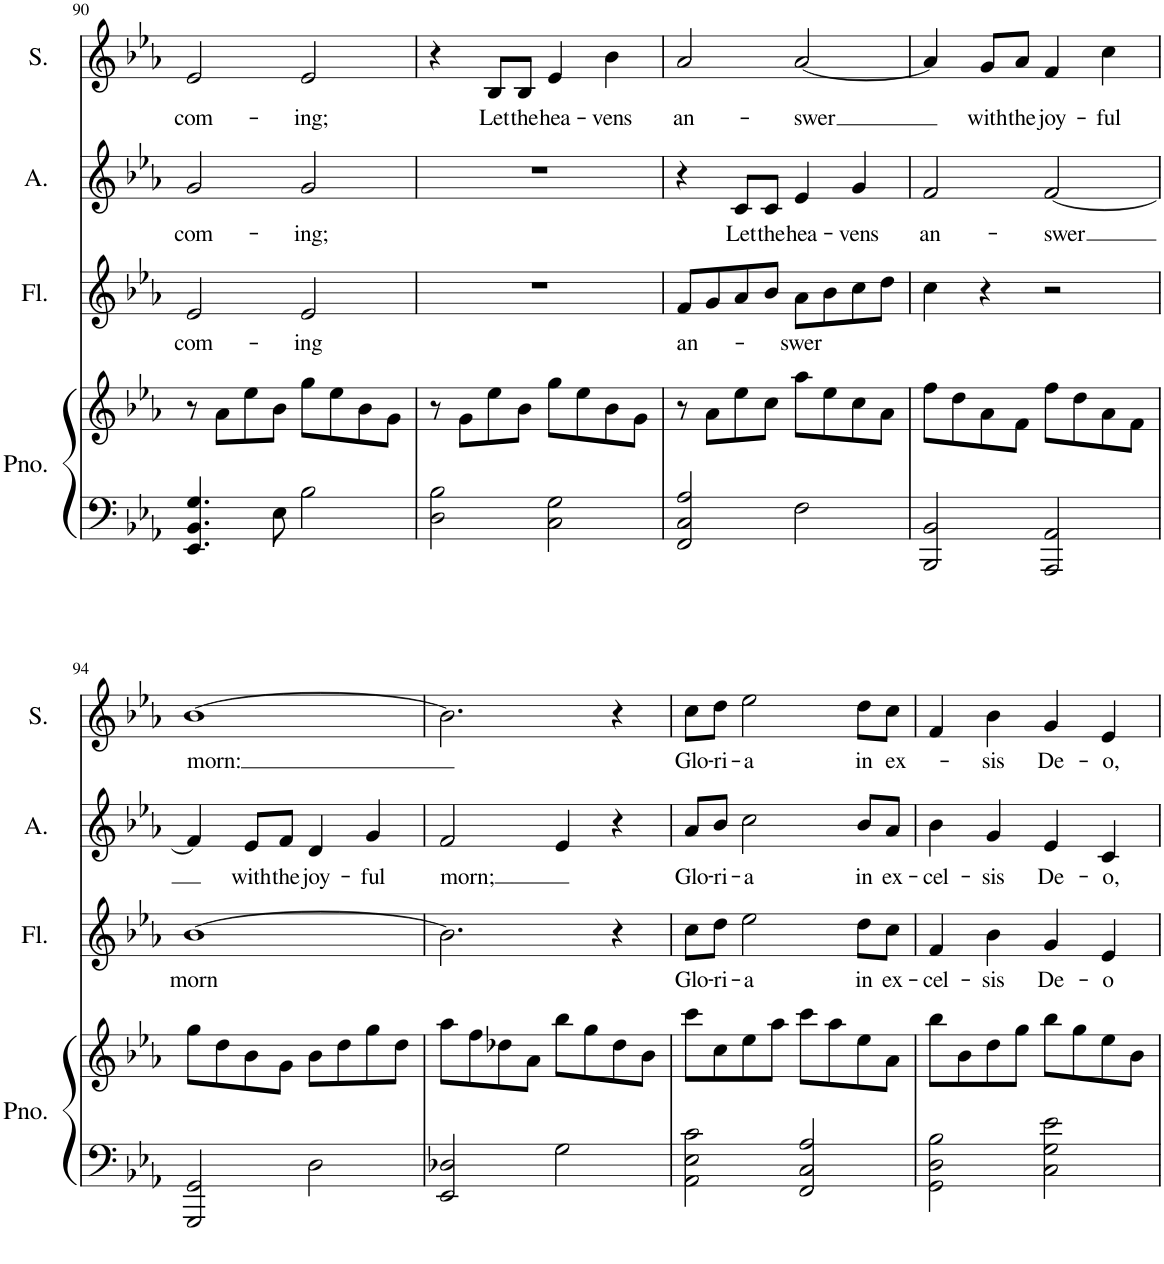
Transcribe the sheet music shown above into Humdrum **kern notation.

**kern	**kern	**kern	**text	**kern	**text	**kern	**text
*part4	*part4	*part3	*part3	*part2	*part2	*part1	*part1
*staff5	*staff4	*staff3	*staff3	*staff2	*staff2	*staff1	*staff1
*I"Piano	*	*I"Flute	*	*I"Alto	*	*I"Soprano	*
*I'Pno.	*	*I'Fl.	*	*I'A.	*	*I'S.	*
!!LO:PB:g=z
*clefF4	*clefG2	*clefG2	*	*clefG2	*	*clefG2	*
*k[b-e-a-]	*k[b-e-a-]	*k[b-e-a-]	*	*k[b-e-a-]	*	*k[b-e-a-]	*
*M2/2	*M2/2	*M2/2	*	*M2/2	*	*M2/2	*
=90	=90	=90	=90	=90	=90	=90	=90
!	!	!	!LO:LY:b	!	!LO:LY:b	!	!LO:LY:b
4.EE-/ 4.BB-/ 4.G/	8r	2e-/	com-	2g/	com-	2e-/	com-
.	8a-\L	.	.	.	.	.	.
.	8ee-\	.	.	.	.	.	.
8E-\	8b-\J	.	.	.	.	.	.
!	!	!	!LO:LY:b	!	!LO:LY:b	!	!LO:LY:b
2B-\	8gg\L	2e-/	-ing	2g/	-ing;	2e-/	-ing;
.	8ee-\	.	.	.	.	.	.
.	8b-\	.	.	.	.	.	.
.	8g\J	.	.	.	.	.	.
=91	=91	=91	=91	=91	=91	=91	=91
2D\ 2B-\	8r	1r	.	1r	.	4r	.
.	8g\L	.	.	.	.	.	.
!	!	!	!	!	!	!	!LO:LY:b
.	8ee-\	.	.	.	.	8B-/L	Let
!	!	!	!	!	!	!	!LO:LY:b
.	8b-\J	.	.	.	.	8B-/J	the
!	!	!	!	!	!	!	!LO:LY:b
2C\ 2G\	8gg\L	.	.	.	.	4e-/	hea-
.	8ee-\	.	.	.	.	.	.
!	!	!	!	!	!	!	!LO:LY:b
.	8b-\	.	.	.	.	4b-\	-vens
.	8g\J	.	.	.	.	.	.
=92	=92	=92	=92	=92	=92	=92	=92
!	!	!	!LO:LY:b	!	!	!	!LO:LY:b
2FF/ 2C/ 2A-/	8r	8f/L	an-	4r	.	2a-/	an-
.	8a-\L	8g/	.	.	.	.	.
!	!	!	!	!	!LO:LY:b	!	!
.	8ee-\	8a-/	.	8c/L	Let	.	.
!	!	!	!	!	!LO:LY:b	!	!
.	8cc\J	8b-/J	.	8c/J	the	.	.
!	!	!	!LO:LY:b	!	!LO:LY:b	!	!LO:LY:b
2F\	8aa-\L	8a-\L	swer	4e-/	hea-	[2a-/	-swer
.	8ee-\	8b-\	.	.	.	.	.
!	!	!	!	!	!LO:LY:b	!	!
.	8cc\	8cc\	.	4g/	-vens	.	.
.	8a-\J	8dd\J	.	.	.	.	.
=93	=93	=93	=93	=93	=93	=93	=93
!	!	!	!	!	!LO:LY:b	!	!
2BBB-/ 2BB-/	8ff\L	4cc\	.	2f/	an-	4a-/]	.
.	8dd\	.	.	.	.	.	.
!	!	!	!	!	!	!	!LO:LY:b
.	8a-\	4r	.	.	.	8g/L	with
!	!	!	!	!	!	!	!LO:LY:b
.	8f\J	.	.	.	.	8a-/J	the
!	!	!	!	!	!LO:LY:b	!	!LO:LY:b
2AAA-/ 2AA-/	8ff\L	2r	.	[2f/	-swer	4f/	joy-
.	8dd\	.	.	.	.	.	.
!	!	!	!	!	!	!	!LO:LY:b
.	8a-\	.	.	.	.	4cc\	-ful
.	8f\J	.	.	.	.	.	.
!!LO:LB:g=z
=94	=94	=94	=94	=94	=94	=94	=94
!	!	!	!LO:LY:b	!	!	!	!LO:LY:b
2GGG/ 2GG/	8gg\L	[1b-	morn	4f/]	.	[1b-	morn:
.	8dd\	.	.	.	.	.	.
!	!	!	!	!	!LO:LY:b	!	!
.	8b-\	.	.	8e-/L	with	.	.
!	!	!	!	!	!LO:LY:b	!	!
.	8g\J	.	.	8f/J	the	.	.
!	!	!	!	!	!LO:LY:b	!	!
2D\	8b-\L	.	.	4d/	joy-	.	.
.	8dd\	.	.	.	.	.	.
!	!	!	!	!	!LO:LY:b	!	!
.	8gg\	.	.	4g/	-ful	.	.
.	8dd\J	.	.	.	.	.	.
=95	=95	=95	=95	=95	=95	=95	=95
!	!	!	!	!	!LO:LY:b	!	!
2EE-/ 2D-X/	8aa-\L	2.b-\]	.	2f/	morn;	2.b-\]	.
.	8ff\	.	.	.	.	.	.
.	8dd-X\	.	.	.	.	.	.
.	8a-\J	.	.	.	.	.	.
2G\	8bb-\L	.	.	4e-/	.	.	.
.	8gg\	.	.	.	.	.	.
.	8dd-\	4r	.	4r	.	4r	.
.	8b-\J	.	.	.	.	.	.
=96	=96	=96	=96	=96	=96	=96	=96
!	!	!	!LO:LY:b	!	!LO:LY:b	!	!LO:LY:b
2AA-\ 2E-\ 2c\	8ccc\L	8cc\L	Glo-	8a-/L	Glo-	8cc\L	Glo-
!	!	!	!LO:LY:b	!	!LO:LY:b	!	!LO:LY:b
.	8cc\	8dd\J	-ri-	8b-/J	-ri-	8dd\J	-ri-
!	!	!	!LO:LY:b	!	!LO:LY:b	!	!LO:LY:b
.	8ee-\	2ee-\	-a	2cc\	-a	2ee-\	-a
.	8aa-\J	.	.	.	.	.	.
2FF/ 2C/ 2A-/	8ccc\L	.	.	.	.	.	.
.	8aa-\	.	.	.	.	.	.
!	!	!	!LO:LY:b	!	!LO:LY:b	!	!LO:LY:b
.	8ee-\	8dd\L	in	8b-/L	in	8dd\L	in
!	!	!	!LO:LY:b	!	!LO:LY:b	!	!LO:LY:b
.	8a-\J	8cc\J	ex-	8a-/J	ex-	8cc\J	ex-
=97	=97	=97	=97	=97	=97	=97	=97
!	!	!	!LO:LY:b	!	!LO:LY:b	!	!
2GG\ 2D\ 2B-\	8bb-\L	4f/	-cel-	4b-\	-cel-	4f/	.
.	8b-\	.	.	.	.	.	.
!	!	!	!LO:LY:b	!	!LO:LY:b	!	!LO:LY:b
.	8dd\	4b-\	-sis	4g/	-sis	4b-\	-sis
.	8gg\J	.	.	.	.	.	.
!	!	!	!LO:LY:b	!	!LO:LY:b	!	!LO:LY:b
2C\ 2G\ 2e-\	8bb-\L	4g/	De-	4e-/	De-	4g/	De-
.	8gg\	.	.	.	.	.	.
!	!	!	!LO:LY:b	!	!LO:LY:b	!	!LO:LY:b
.	8ee-\	4e-/	-o	4c/	-o,	4e-/	-o,
.	8b-\J	.	.	.	.	.	.
=	=	=	=	=	=	=	=
*-	*-	*-	*-	*-	*-	*-	*-
